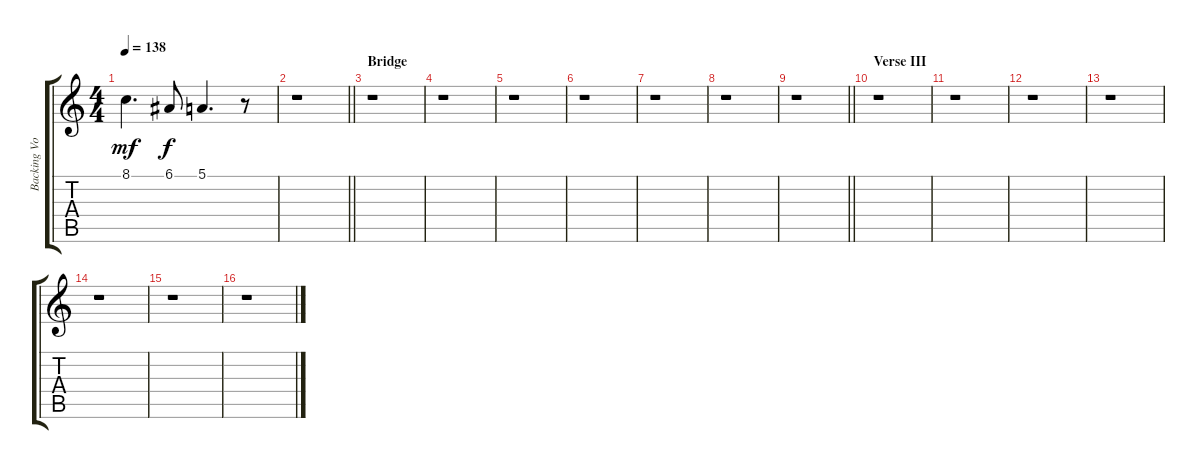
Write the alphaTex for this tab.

\track ("Backing Vocals" "Backing Vo") {instrument tenorsax}
\staff {score tabs}
\tuning (E4 B3 G3 D3 A2 E2) {hide}
\ts (4 4)
\tempo 138
\clef g2
\ks c
8.1.4{d dy mf} 6.1.8{dy f} 5.1.4{d} r.8 |
\barLineRight lightlight
r.1 |
\section ("" "Bridge")
r.1 |
r.1 |
r.1 |
r.1 |
r.1 |
r.1 |
\barLineRight lightlight
r.1 |
\section ("" "Verse III")
r.1 |
r.1 |
r.1 |
r.1 |
r.1 |
r.1 |
r.1
